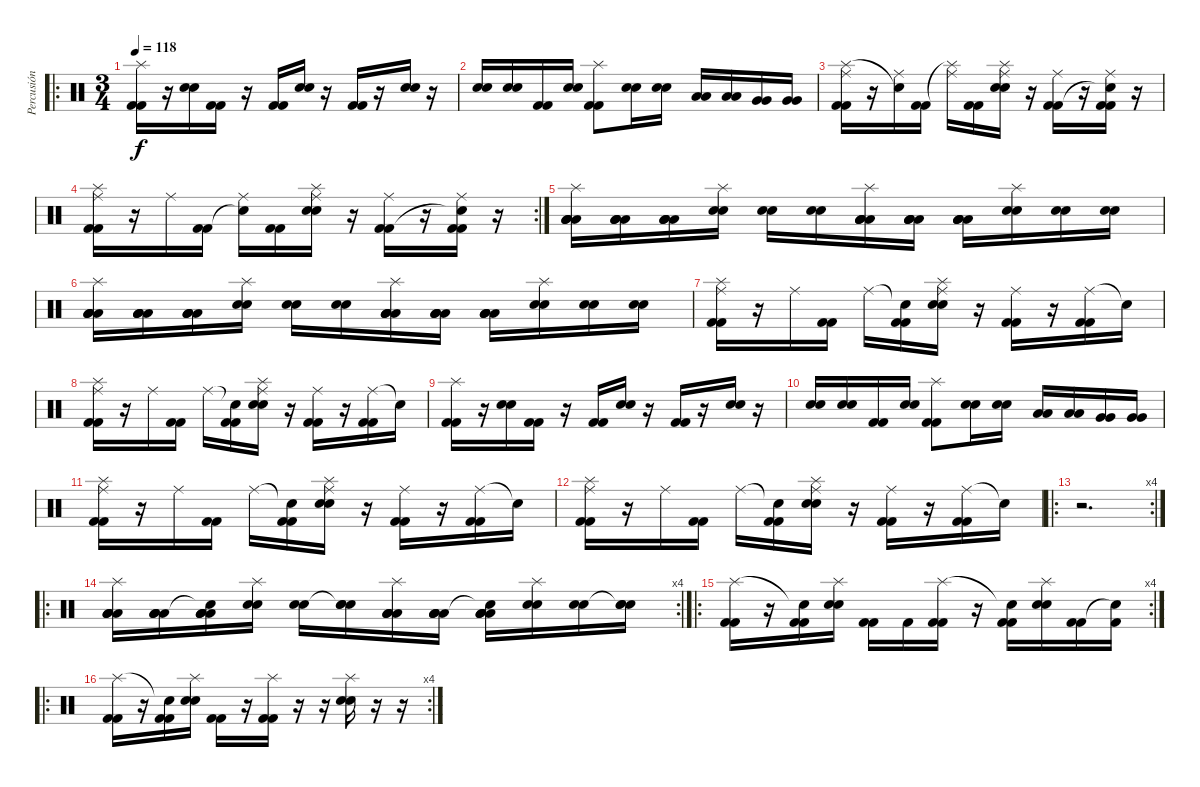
\track ("Percusión" "Percusión") {instrument percussion}
\staff {score}
\articulation defaults
\ro
\ts (3 4)
\tempo 118
\clef neutral
\ks c
("Splash (hit)" "Kick (hit) 2" "Kick (hit) 2").16{dy f} r.16 ("Electric Snare (hit)" "Electric Snare (hit)").16 ("Kick (hit) 2" "Kick (hit) 2").16 r.16 ("Kick (hit) 2" "Kick (hit) 2").16 ("Electric Snare (hit)" "Electric Snare (hit)").16 r.16 ("Kick (hit) 2" "Kick (hit) 2").16 r.16 ("Electric Snare (hit)" "Electric Snare (hit)").16 r.16 |
("Electric Snare (hit)" "Electric Snare (hit)").16 ("Electric Snare (hit)" "Electric Snare (hit)").16 ("Kick (hit) 2" "Kick (hit) 2").16 ("Electric Snare (hit)" "Electric Snare (hit)").16 ("Splash (hit)" "Kick (hit) 2" "Kick (hit) 2").8 ("Electric Snare (hit)" "Electric Snare (hit)").16 ("Electric Snare (hit)" "Electric Snare (hit)").16 ("Low Tom (hit)" "Low Tom (hit)").16 ("Low Tom (hit)" "Low Tom (hit)").16 ("Very Low Tom (hit)" "Very Low Tom (hit)").16 ("Very Low Tom (hit)" "Very Low Tom (hit)").16 |
("Ride (middle)" "Splash (hit)" "Kick (hit) 2" "Kick (hit) 2").16 r.16 ("Ride (middle)" "Snare (hit)"{t}).16 ("Kick (hit) 2" "Kick (hit) 2").16 ("Ride (middle)" "Splash (hit)"{t}).16 ("Kick (hit) 2" "Kick (hit) 2").16 ("Ride (middle)" "Splash (hit)" "Electric Snare (hit)" "Electric Snare (hit)").16 r.16 ("Ride (middle)" "Kick (hit) 2" "Kick (hit) 2").16 r.16 ("Ride (middle)" "Snare (hit)"{t} "Kick (hit) 2" "Kick (hit) 2").16 r.16 |
\rc 2
("Ride (middle)" "Splash (hit)" "Kick (hit) 2" "Kick (hit) 2").16 r.16 "Ride (middle)".16 ("Kick (hit) 2" "Kick (hit) 2").16 ("Ride (middle)" "Snare (hit)"{t}).16 ("Kick (hit) 2" "Kick (hit) 2").16 ("Ride (middle)" "Splash (hit)" "Electric Snare (hit)" "Electric Snare (hit)").16 r.16 ("Ride (middle)" "Kick (hit) 2" "Kick (hit) 2").16 r.16 ("Ride (middle)" "Snare (hit)"{t} "Kick (hit) 2" "Kick (hit) 2").16 r.16 |
("Splash (hit)" "Low Tom (hit)" "Low Tom (hit)" "Low Tom (hit)" "Low Tom (hit)").16 ("Low Tom (hit)" "Low Tom (hit)" "Low Tom (hit)" "Low Tom (hit)").16 ("Low Tom (hit)" "Low Tom (hit)" "Low Tom (hit)" "Low Tom (hit)").16 ("Splash (hit)" "Electric Snare (hit)" "Electric Snare (hit)").16 ("Electric Snare (hit)" "Electric Snare (hit)").16 ("Electric Snare (hit)" "Electric Snare (hit)").16 ("Splash (hit)" "Low Tom (hit)" "Low Tom (hit)" "Low Tom (hit)" "Low Tom (hit)").16 ("Low Tom (hit)" "Low Tom (hit)" "Low Tom (hit)" "Low Tom (hit)").16 ("Low Tom (hit)" "Low Tom (hit)" "Low Tom (hit)" "Low Tom (hit)").16 ("Splash (hit)" "Electric Snare (hit)" "Electric Snare (hit)").16 ("Electric Snare (hit)" "Electric Snare (hit)").16 ("Electric Snare (hit)" "Electric Snare (hit)").16 |
("Splash (hit)" "Low Tom (hit)" "Low Tom (hit)" "Low Tom (hit)" "Low Tom (hit)").16 ("Low Tom (hit)" "Low Tom (hit)" "Low Tom (hit)" "Low Tom (hit)").16 ("Low Tom (hit)" "Low Tom (hit)" "Low Tom (hit)" "Low Tom (hit)").16 ("Splash (hit)" "Electric Snare (hit)" "Electric Snare (hit)").16 ("Electric Snare (hit)" "Electric Snare (hit)").16 ("Electric Snare (hit)" "Electric Snare (hit)").16 ("Splash (hit)" "Low Tom (hit)" "Low Tom (hit)" "Low Tom (hit)" "Low Tom (hit)").16 ("Low Tom (hit)" "Low Tom (hit)" "Low Tom (hit)" "Low Tom (hit)").16 ("Low Tom (hit)" "Low Tom (hit)" "Low Tom (hit)" "Low Tom (hit)").16 ("Splash (hit)" "Electric Snare (hit)" "Electric Snare (hit)").16 ("Electric Snare (hit)" "Electric Snare (hit)").16 ("Electric Snare (hit)" "Electric Snare (hit)").16 |
("Ride (middle)" "Splash (hit)" "Kick (hit) 2" "Kick (hit) 2").16 r.16 "Ride (middle)".16 ("Kick (hit) 2" "Kick (hit) 2").16 "Ride (middle)".16 ("Snare (hit)"{t} "Kick (hit) 2" "Kick (hit) 2").16 ("Ride (middle)" "Splash (hit)" "Electric Snare (hit)" "Electric Snare (hit)").16 r.16 ("Ride (middle)" "Kick (hit) 2" "Kick (hit) 2").16 r.16 ("Ride (middle)" "Kick (hit) 2" "Kick (hit) 2").16 "Snare (hit)"{t}.16 |
("Ride (middle)" "Splash (hit)" "Kick (hit) 2" "Kick (hit) 2").16 r.16 "Ride (middle)".16 ("Kick (hit) 2" "Kick (hit) 2").16 "Ride (middle)".16 ("Snare (hit)"{t} "Kick (hit) 2" "Kick (hit) 2").16 ("Ride (middle)" "Splash (hit)" "Electric Snare (hit)" "Electric Snare (hit)").16 r.16 ("Ride (middle)" "Kick (hit) 2" "Kick (hit) 2").16 r.16 ("Ride (middle)" "Kick (hit) 2" "Kick (hit) 2").16 "Snare (hit)"{t}.16 |
("Splash (hit)" "Kick (hit) 2" "Kick (hit) 2").16 r.16 ("Electric Snare (hit)" "Electric Snare (hit)").16 ("Kick (hit) 2" "Kick (hit) 2").16 r.16 ("Kick (hit) 2" "Kick (hit) 2").16 ("Electric Snare (hit)" "Electric Snare (hit)").16 r.16 ("Kick (hit) 2" "Kick (hit) 2").16 r.16 ("Electric Snare (hit)" "Electric Snare (hit)").16 r.16 |
("Electric Snare (hit)" "Electric Snare (hit)").16 ("Electric Snare (hit)" "Electric Snare (hit)").16 ("Kick (hit) 2" "Kick (hit) 2").16 ("Electric Snare (hit)" "Electric Snare (hit)").16 ("Splash (hit)" "Kick (hit) 2" "Kick (hit) 2").8 ("Electric Snare (hit)" "Electric Snare (hit)").16 ("Electric Snare (hit)" "Electric Snare (hit)").16 ("Low Tom (hit)" "Low Tom (hit)").16 ("Low Tom (hit)" "Low Tom (hit)").16 ("Very Low Tom (hit)" "Very Low Tom (hit)").16 ("Very Low Tom (hit)" "Very Low Tom (hit)").16 |
("Ride (middle)" "Splash (hit)" "Kick (hit) 2" "Kick (hit) 2").16 r.16 "Ride (middle)".16 ("Kick (hit) 2" "Kick (hit) 2").16 "Ride (middle)".16 ("Snare (hit)"{t} "Kick (hit) 2" "Kick (hit) 2").16 ("Ride (middle)" "Splash (hit)" "Electric Snare (hit)" "Electric Snare (hit)").16 r.16 ("Ride (middle)" "Kick (hit) 2" "Kick (hit) 2").16 r.16 ("Ride (middle)" "Kick (hit) 2" "Kick (hit) 2").16 "Snare (hit)"{t}.16 |
("Ride (middle)" "Splash (hit)" "Kick (hit) 2" "Kick (hit) 2").16 r.16 "Ride (middle)".16 ("Kick (hit) 2" "Kick (hit) 2").16 "Ride (middle)".16 ("Snare (hit)"{t} "Kick (hit) 2" "Kick (hit) 2").16 ("Ride (middle)" "Splash (hit)" "Electric Snare (hit)" "Electric Snare (hit)").16 r.16 ("Ride (middle)" "Kick (hit) 2" "Kick (hit) 2").16 r.16 ("Ride (middle)" "Kick (hit) 2" "Kick (hit) 2").16 "Snare (hit)"{t}.16 |
\ro
\rc 4
r.2{d} |
\ro
\rc 4
("Splash (hit)" "Low Tom (hit)" "Low Tom (hit)" "Low Tom (hit)" "Low Tom (hit)").16 ("Low Tom (hit)" "Low Tom (hit)" "Low Tom (hit)" "Low Tom (hit)").16 ("Snare (hit)"{t} "Low Tom (hit)" "Low Tom (hit)" "Low Tom (hit)" "Low Tom (hit)").16 ("Splash (hit)" "Electric Snare (hit)" "Electric Snare (hit)").16 ("Electric Snare (hit)" "Electric Snare (hit)").16 ("Snare (hit)"{t} "Electric Snare (hit)" "Electric Snare (hit)").16 ("Splash (hit)" "Low Tom (hit)" "Low Tom (hit)" "Low Tom (hit)" "Low Tom (hit)").16 ("Low Tom (hit)" "Low Tom (hit)" "Low Tom (hit)" "Low Tom (hit)").16 ("Snare (hit)"{t} "Low Tom (hit)" "Low Tom (hit)" "Low Tom (hit)" "Low Tom (hit)").16 ("Splash (hit)" "Electric Snare (hit)" "Electric Snare (hit)").16 ("Electric Snare (hit)" "Electric Snare (hit)").16 ("Snare (hit)"{t} "Electric Snare (hit)" "Electric Snare (hit)").16 |
\ro
\rc 4
("Splash (hit)" "Kick (hit) 2" "Kick (hit) 2").16 r.16 ("Snare (hit)"{t} "Kick (hit) 2" "Kick (hit) 2").16 ("Splash (hit)" "Electric Snare (hit)" "Electric Snare (hit)").16 ("Kick (hit) 2" "Kick (hit) 2").16 "Kick (hit) 2".16 ("Splash (hit)" "Kick (hit) 2" "Kick (hit) 2").16 r.16 ("Snare (hit)"{t} "Kick (hit) 2" "Kick (hit) 2").16 ("Splash (hit)" "Electric Snare (hit)" "Electric Snare (hit)").16 ("Kick (hit) 2" "Kick (hit) 2").16 ("Snare (hit)"{t} "Kick (hit) 2").16 |
\ro
\rc 4
("Splash (hit)" "Kick (hit) 2" "Kick (hit) 2").16 r.16 ("Snare (hit)"{t} "Kick (hit) 2" "Kick (hit) 2").16 ("Splash (hit)" "Electric Snare (hit)" "Electric Snare (hit)").16 ("Kick (hit) 2" "Kick (hit) 2").16 r.16 ("Splash (hit)" "Kick (hit) 2" "Kick (hit) 2").16 r.16 r.16 ("Splash (hit)" "Electric Snare (hit)" "Electric Snare (hit)").16 r.16 r.16
